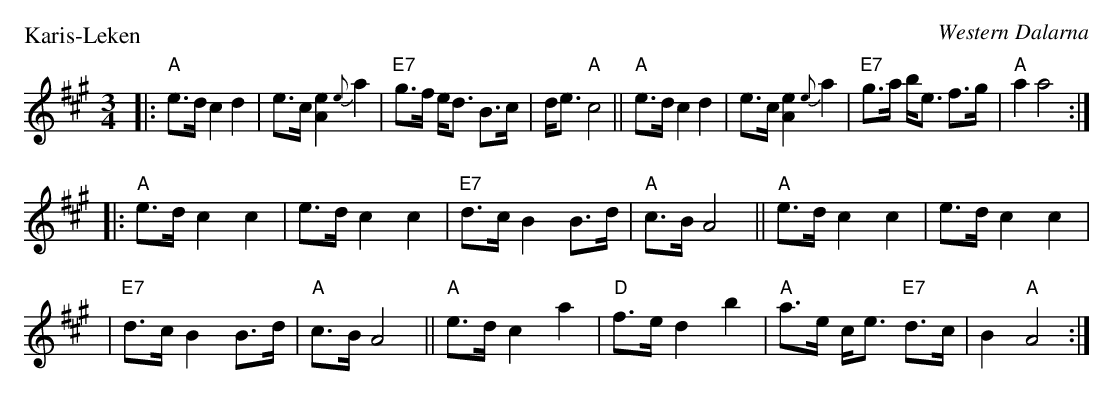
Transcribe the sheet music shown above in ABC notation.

X:1
P: Karis-Leken
O: Western Dalarna
M: 3/4
L: 1/8
K: A
|: "A"e>d c2 d2 | e>c [e2A2] {e}a2 \
| "E7"g>f e<d B>c | d<e "A"c4 \
|| "A"e>d c2 d2 | e>c [e2A2] {e}a2 \
| "E7"g>a b<e f>g | "A"a2 a4 :|
|: "A"e>d c2 c2 | e>d c2 c2 \
| "E7"d>c B2 B>d | "A"c>B A4 \
|| "A"e>d c2 c2 | e>d c2 c2 |
| "E7"d>c B2 B>d | "A"c>B A4 \
|| "A"e>d c2 a2 | "D"f>e d2 b2 \
| "A"a>e c<e "E7"d>c | B2 "A"A4 :|
